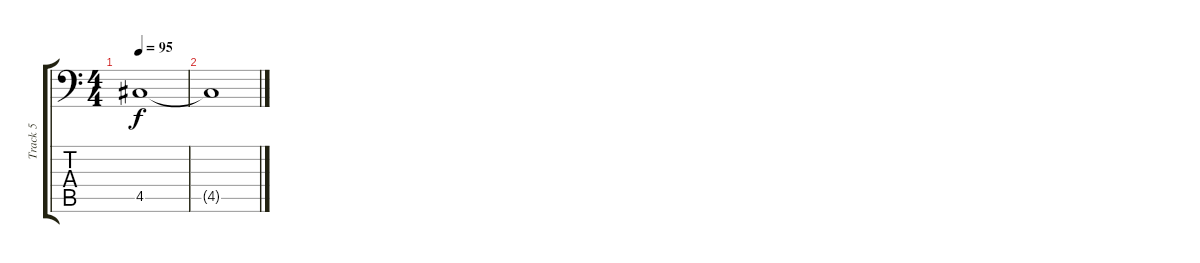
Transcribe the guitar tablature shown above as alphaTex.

\track ("Track 5" "Track 5") {instrument acousticbass}
\staff {score tabs}
\tuning (E3 B2 G2 D2 A1 E1) {hide}
\ts (4 4)
\tempo 95
\clef f4
\ks c
4.5.1{dy f} |
4.5{t}.1
